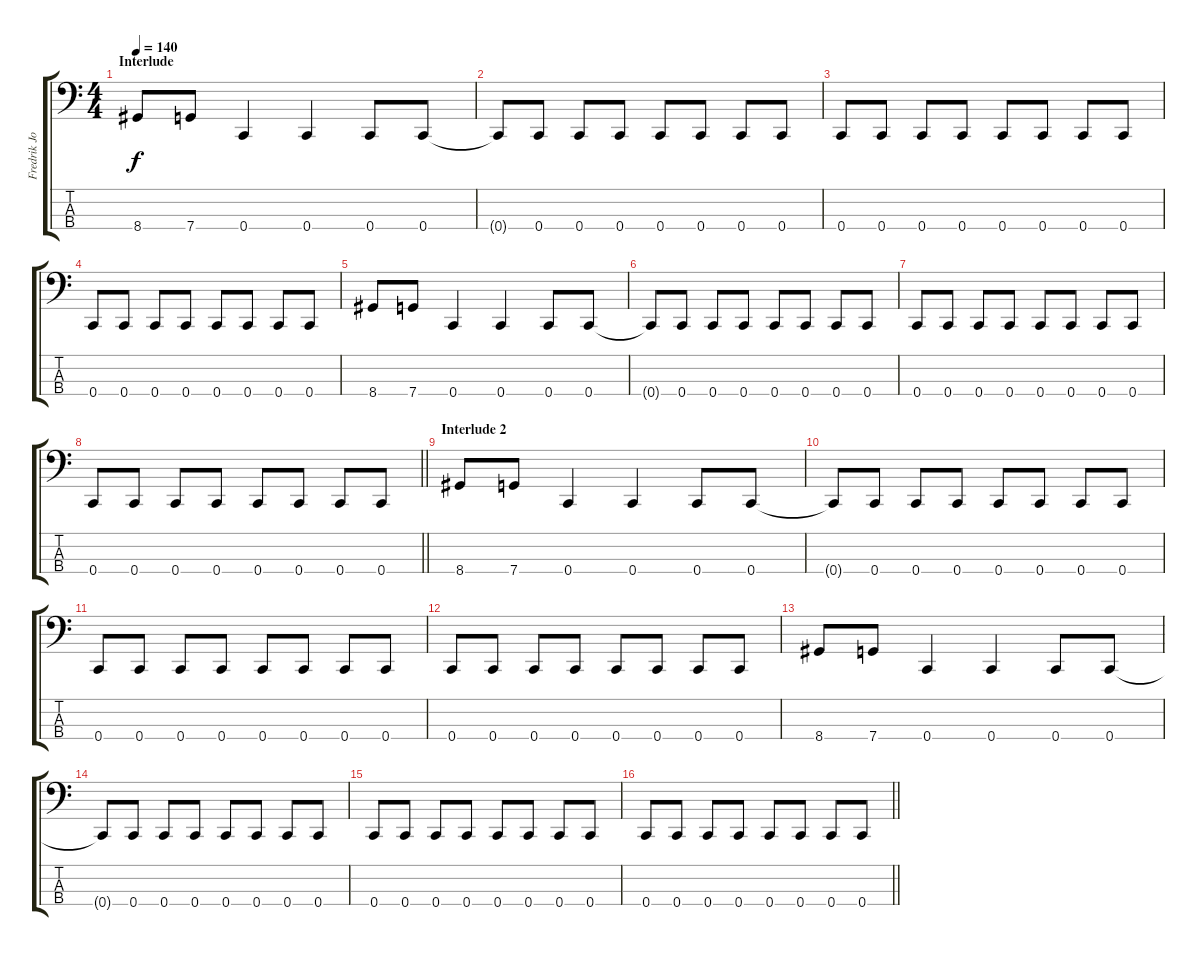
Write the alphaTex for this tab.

\track ("Fredrik Johansson " "Fredrik Jo") {instrument electricbassfinger}
\staff {score tabs}
\tuning (F2 C2 G1 C1) {hide}
\ts (4 4)
\section ("" "Interlude")
\tempo 140
\clef f4
\ks c
8.4.8{dy f} 7.4.8 0.4.4 0.4.4 0.4.8 0.4.8 |
0.4{t}.8 0.4.8 0.4.8 0.4.8 0.4.8 0.4.8 0.4.8 0.4.8 |
0.4.8 0.4.8 0.4.8 0.4.8 0.4.8 0.4.8 0.4.8 0.4.8 |
0.4.8 0.4.8 0.4.8 0.4.8 0.4.8 0.4.8 0.4.8 0.4.8 |
8.4.8 7.4.8 0.4.4 0.4.4 0.4.8 0.4.8 |
0.4{t}.8 0.4.8 0.4.8 0.4.8 0.4.8 0.4.8 0.4.8 0.4.8 |
0.4.8 0.4.8 0.4.8 0.4.8 0.4.8 0.4.8 0.4.8 0.4.8 |
\barLineRight lightlight
0.4.8 0.4.8 0.4.8 0.4.8 0.4.8 0.4.8 0.4.8 0.4.8 |
\section ("" "Interlude 2")
8.4.8 7.4.8 0.4.4 0.4.4 0.4.8 0.4.8 |
0.4{t}.8 0.4.8 0.4.8 0.4.8 0.4.8 0.4.8 0.4.8 0.4.8 |
0.4.8 0.4.8 0.4.8 0.4.8 0.4.8 0.4.8 0.4.8 0.4.8 |
0.4.8 0.4.8 0.4.8 0.4.8 0.4.8 0.4.8 0.4.8 0.4.8 |
8.4.8 7.4.8 0.4.4 0.4.4 0.4.8 0.4.8 |
0.4{t}.8 0.4.8 0.4.8 0.4.8 0.4.8 0.4.8 0.4.8 0.4.8 |
0.4.8 0.4.8 0.4.8 0.4.8 0.4.8 0.4.8 0.4.8 0.4.8 |
\barLineRight lightlight
0.4.8 0.4.8 0.4.8 0.4.8 0.4.8 0.4.8 0.4.8 0.4.8
